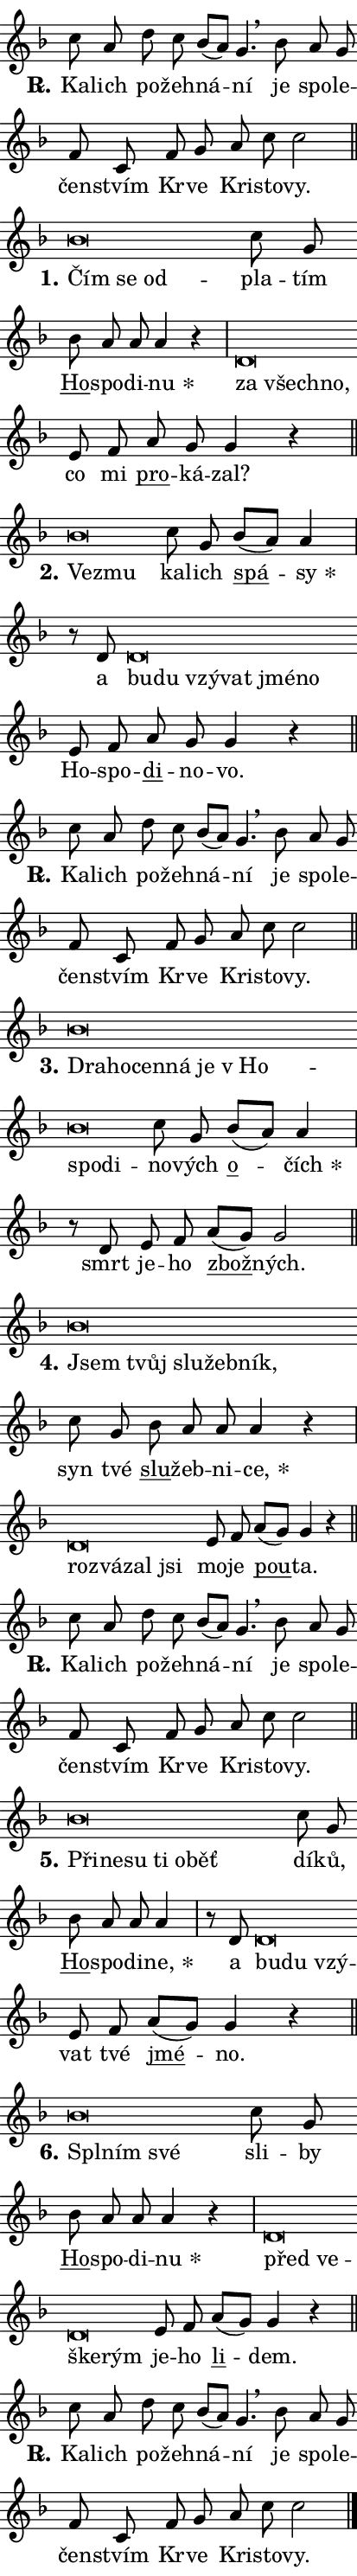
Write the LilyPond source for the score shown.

\version "2.22.1"
\header { tagline = "" }
\paper {
  indent = 0\cm
  top-margin = 0\cm
  right-margin = 0\cm
  bottom-margin = 0\cm
  left-margin = 0\cm
  paper-width = 7\cm
  page-breaking = #ly:one-page-breaking
  system-system-spacing.basic-distance = #11
  score-system-spacing.basic-distance = #11
  ragged-last = ##f
}


%% Author: Thomas Morley
%% https://lists.gnu.org/archive/html/lilypond-user/2020-05/msg00002.html
#(define (line-position grob)
"Returns position of @var[grob} in current system:
   @code{'start}, if at first time-step
   @code{'end}, if at last time-step
   @code{'middle} otherwise
"
  (let* ((col (ly:item-get-column grob))
         (ln (ly:grob-object col 'left-neighbor))
         (rn (ly:grob-object col 'right-neighbor))
         (col-to-check-left (if (ly:grob? ln) ln col))
         (col-to-check-right (if (ly:grob? rn) rn col))
         (break-dir-left
           (and
             (ly:grob-property col-to-check-left 'non-musical #f)
             (ly:item-break-dir col-to-check-left)))
         (break-dir-right
           (and
             (ly:grob-property col-to-check-right 'non-musical #f)
             (ly:item-break-dir col-to-check-right))))
        (cond ((eqv? 1 break-dir-left) 'start)
              ((eqv? -1 break-dir-right) 'end)
              (else 'middle))))

#(define (tranparent-at-line-position vctor)
  (lambda (grob)
  "Relying on @code{line-position} select the relevant enry from @var{vctor}.
Used to determine transparency,"
    (case (line-position grob)
      ((end) (not (vector-ref vctor 0)))
      ((middle) (not (vector-ref vctor 1)))
      ((start) (not (vector-ref vctor 2))))))

noteHeadBreakVisibility =
#(define-music-function (break-visibility)(vector?)
"Makes @code{NoteHead}s transparent relying on @var{break-visibility}"
#{
  \override NoteHead.transparent =
    #(tranparent-at-line-position break-visibility)
#})

#(define delete-ledgers-for-transparent-note-heads
  (lambda (grob)
    "Reads whether a @code{NoteHead} is transparent.
If so this @code{NoteHead} is removed from @code{'note-heads} from
@var{grob}, which is supposed to be @code{LedgerLineSpanner}.
As a result ledgers are not printed for this @code{NoteHead}"
    (let* ((nhds-array (ly:grob-object grob 'note-heads))
           (nhds-list
             (if (ly:grob-array? nhds-array)
                 (ly:grob-array->list nhds-array)
                 '()))
           ;; Relies on the transparent-property being done before
           ;; Staff.LedgerLineSpanner.after-line-breaking is executed.
           ;; This is fragile ...
           (to-keep
             (remove
               (lambda (nhd)
                 (ly:grob-property nhd 'transparent #f))
               nhds-list)))
      ;; TODO find a better method to iterate over grob-arrays, similiar
      ;; to filter/remove etc for lists
      ;; For now rebuilt from scratch
      (set! (ly:grob-object grob 'note-heads)  '())
      (for-each
        (lambda (nhd)
          (ly:pointer-group-interface::add-grob grob 'note-heads nhd))
        to-keep))))

hideNotes = {
  \noteHeadBreakVisibility #begin-of-line-visible
}
unHideNotes = {
  \noteHeadBreakVisibility #all-visible
}

% work-around for resetting accidentals
% https://lilypond.org/doc/v2.23/Documentation/notation/displaying-rhythms#unmetered-music
cadenzaMeasure = {
  \cadenzaOff
  \partial 1024 s1024
  \cadenzaOn
}

#(define-markup-command (accent layout props text) (markup?)
  "Underline accented syllable"
  (interpret-markup layout props
    #{\markup \override #'(offset . 4.3) \underline { #text }#}))

responsum = \markup \concat {
  "R" \hspace #-1.05 \path #0.1 #'((moveto 0 0.07) (lineto 0.9 0.8)) \hspace #0.05 "."
}

\layout {
    \context {
        \Staff
        \remove "Time_signature_engraver"
        \override LedgerLineSpanner.after-line-breaking = #delete-ledgers-for-transparent-note-heads
    }
    \context {
        \Voice {
            \override NoteHead.output-attributes = #'((class . "notehead"))
            \override Hairpin.height = #0.55
        }
    }
    \context {
        \Lyrics {
            \override StanzaNumber.output-attributes = #'((class . "stanzanumber"))
            \override LyricSpace.minimum-distance = #0.9
            \override LyricText.font-name = #"TeX Gyre Schola"
            \override LyricText.font-size = 1
            \override StanzaNumber.font-name = #"TeX Gyre Schola Bold"
            \override StanzaNumber.font-size = 1
        }
    }
}

% magnetic-lyrics.ily
%
%   written by
%     Jean Abou Samra <jean@abou-samra.fr>
%     Werner Lemberg <wl@gnu.org>
%
%   adapted by
%     Jiri Hon <jiri.hon@gmail.com>
%
% Version 2022-Apr-15

% https://www.mail-archive.com/lilypond-user@gnu.org/msg149350.html

#(define (Left_hyphen_pointer_engraver context)
   "Collect syllable-hyphen-syllable occurrences in lyrics and store
them in properties.  This engraver only looks to the left.  For
example, if the lyrics input is @code{foo -- bar}, it does the
following.

@itemize @bullet
@item
Set the @code{text} property of the @code{LyricHyphen} grob between
@q{foo} and @q{bar} to @code{foo}.

@item
Set the @code{left-hyphen} property of the @code{LyricText} grob with
text @q{foo} to the @code{LyricHyphen} grob between @q{foo} and
@q{bar}.
@end itemize

Use this auxiliary engraver in combination with the
@code{lyric-@/text::@/apply-@/magnetic-@/offset!} hook."
   (let ((hyphen #f)
         (text #f))
     (make-engraver
      (acknowledgers
       ((lyric-syllable-interface engraver grob source-engraver)
        (set! text grob)))
      (end-acknowledgers
       ((lyric-hyphen-interface engraver grob source-engraver)
        ;(when (not (grob::has-interface grob 'lyric-space-interface))
          (set! hyphen grob)));)
      ((stop-translation-timestep engraver)
       (when (and text hyphen)
         (ly:grob-set-object! text 'left-hyphen hyphen))
       (set! text #f)
       (set! hyphen #f)))))

#(define (lyric-text::apply-magnetic-offset! grob)
   "If the space between two syllables is less than the value in
property @code{LyricText@/.details@/.squash-threshold}, move the right
syllable to the left so that it gets concatenated with the left
syllable.

Use this function as a hook for
@code{LyricText@/.after-@/line-@/breaking} if the
@code{Left_@/hyphen_@/pointer_@/engraver} is active."
   (let ((hyphen (ly:grob-object grob 'left-hyphen #f)))
     (when hyphen
       (let ((left-text (ly:spanner-bound hyphen LEFT)))
         (when (grob::has-interface left-text 'lyric-syllable-interface)
           (let* ((common (ly:grob-common-refpoint grob left-text X))
                  (this-x-ext (ly:grob-extent grob common X))
                  (left-x-ext
                   (begin
                     ;; Trigger magnetism for left-text.
                     (ly:grob-property left-text 'after-line-breaking)
                     (ly:grob-extent left-text common X)))
                  ;; `delta` is the gap width between two syllables.
                  (delta (- (interval-start this-x-ext)
                            (interval-end left-x-ext)))
                  (details (ly:grob-property grob 'details))
                  (threshold (assoc-get 'squash-threshold details 0.2)))
             (when (< delta threshold)
               (let* (;; We have to manipulate the input text so that
                      ;; ligatures crossing syllable boundaries are not
                      ;; disabled.  For languages based on the Latin
                      ;; script this is essentially a beautification.
                      ;; However, for non-Western scripts it can be a
                      ;; necessity.
                      (lt (ly:grob-property left-text 'text))
                      (rt (ly:grob-property grob 'text))
                      (is-space (grob::has-interface hyphen 'lyric-space-interface))
                      (space (if is-space " " ""))
                      (space-markup (grob-interpret-markup grob " "))
                      (space-size (interval-length (ly:stencil-extent space-markup X)))
                      (extra-delta (if is-space space-size 0))
                      ;; Append new syllable.
                      (ltrt-space (if (and (string? lt) (string? rt))
                                (string-append lt space rt)
                                (make-concat-markup (list lt space rt))))
                      ;; Right-align `ltrt` to the right side.
                      (ltrt-space-markup (grob-interpret-markup
                               grob
                               (make-translate-markup
                                (cons (interval-length this-x-ext) 0)
                                (make-right-align-markup ltrt-space)))))
                 (begin
                   ;; Don't print `left-text`.
                   (ly:grob-set-property! left-text 'stencil #f)
                   ;; Set text and stencil (which holds all collected
                   ;; syllables so far) and shift it to the left.
                   (ly:grob-set-property! grob 'text ltrt-space)
                   (ly:grob-set-property! grob 'stencil ltrt-space-markup)
                   (ly:grob-translate-axis! grob (- (- delta extra-delta)) X))))))))))


#(define (lyric-hyphen::displace-bounds-first grob)
   ;; Make very sure this callback isn't triggered too early.
   (let ((left (ly:spanner-bound grob LEFT))
         (right (ly:spanner-bound grob RIGHT)))
     (ly:grob-property left 'after-line-breaking)
     (ly:grob-property right 'after-line-breaking)
     (ly:lyric-hyphen::print grob)))

squashThreshold = #0.4

\layout {
  \context {
    \Lyrics
    \consists #Left_hyphen_pointer_engraver
    \override LyricText.after-line-breaking =
      #lyric-text::apply-magnetic-offset!
    \override LyricHyphen.stencil = #lyric-hyphen::displace-bounds-first
    \override LyricText.details.squash-threshold = \squashThreshold
    \override LyricHyphen.minimum-distance = 0
    \override LyricHyphen.minimum-length = \squashThreshold
  }
}

squash = \override LyricText.details.squash-threshold = 9999
unSquash = \override LyricText.details.squash-threshold = \squashThreshold

left = \override LyricText.self-alignment-X = #LEFT
unLeft = \revert LyricText.self-alignment-X

starOffset = #(lambda (grob) 
                (let ((x_offset (ly:self-alignment-interface::aligned-on-x-parent grob)))
                  (if (= x_offset 0) 0 (+ x_offset 1.2))))

star = #(define-music-function (syllable)(string?)
"Append star separator at the end of a syllable"
#{
  \once \override LyricText.X-offset = #starOffset
  \lyricmode { \markup {
    #syllable
    \override #'((font-name . "TeX Gyre Schola Bold")) \hspace #0.2 \lower #0.65 \larger "*"
  } }
#})

starAccent = #(define-music-function (syllable)(string?)
"Append star separator at the end of a syllable and make accent"
#{
  \once \override LyricText.X-offset = #starOffset
  \lyricmode { \markup {
    \accent #syllable
    \override #'((font-name . "TeX Gyre Schola Bold")) \hspace #0.2 \lower #0.65 \larger "*"
  } }
#})

breath = #(define-music-function (syllable)(string?)
"Append breathing indicator at the end of a syllable"
#{
  \lyricmode { \markup { #syllable "+" } }
#})

optionalBreath = #(define-music-function (syllable)(string?)
"Append optional breathing indicator at the end of a syllable"
#{
  \lyricmode { \markup { #syllable "(+)" } }
#})


\score {
    <<
        \new Voice = "melody" { \cadenzaOn \key f \major \relative { c''8 a d c bes[( a)] g4. \breathe \bar "" bes8 a g \bar "" f c \bar "" f g \bar "" a c c2 \cadenzaMeasure \bar "||" \break }
\relative { bes'\breve*1/16 \hideNotes \breve*1/16 \breve*1/16 \bar "" \unHideNotes c8 g \bar "" bes a a a4 r \cadenzaMeasure \bar "|" d,\breve*1/16 \hideNotes \breve*1/16 \breve*1/16 \bar "" \unHideNotes e8 f \bar "" a g g4 r \cadenzaMeasure \bar "||" \break }
\relative { bes'\breve*1/16 \hideNotes \breve*1/16 \bar "" \unHideNotes c8 g \bar "" bes[( a)] a4 \cadenzaMeasure \bar "|" r8 d, d\breve*1/16 \hideNotes \breve*1/16 \bar "" \breve*1/16 \bar "" \breve*1/16 \bar "" \breve*1/16 \breve*1/16 \bar "" \unHideNotes e8 f \bar "" a g g4 r \cadenzaMeasure \bar "||" \break }
\relative { c''8 a d c bes[( a)] g4. \breathe \bar "" bes8 a g \bar "" f c \bar "" f g \bar "" a c c2 \cadenzaMeasure \bar "||" \break }
\relative { bes'\breve*1/16 \hideNotes \breve*1/16 \bar "" \breve*1/16 \bar "" \breve*1/16 \bar "" \breve*1/16 \bar "" \breve*1/16 \bar "" \breve*1/16 \breve*1/16 \bar "" \unHideNotes c8 g \bar "" bes[( a)] a4 \cadenzaMeasure \bar "|" r8 d, e f \bar "" a[( g)] g2 \cadenzaMeasure \bar "||" \break }
\relative { bes'\breve*1/16 \hideNotes \breve*1/16 \bar "" \breve*1/16 \bar "" \breve*1/16 \breve*1/16 \bar "" \unHideNotes c8 g \bar "" bes a a a4 r \cadenzaMeasure \bar "|" d,\breve*1/16 \hideNotes \breve*1/16 \bar "" \breve*1/16 \breve*1/16 \bar "" \unHideNotes e8 f \bar "" a[( g)] g4 r \cadenzaMeasure \bar "||" \break }
\relative { c''8 a d c bes[( a)] g4. \breathe \bar "" bes8 a g \bar "" f c \bar "" f g \bar "" a c c2 \cadenzaMeasure \bar "||" \break }
\relative { bes'\breve*1/16 \hideNotes \breve*1/16 \bar "" \breve*1/16 \bar "" \breve*1/16 \bar "" \breve*1/16 \breve*1/16 \bar "" \unHideNotes c8 g \bar "" bes a a a4 \cadenzaMeasure \bar "|" r8 d, d\breve*1/16 \hideNotes \breve*1/16 \breve*1/16 \bar "" \unHideNotes e8 f \bar "" a[( g)] g4 r \cadenzaMeasure \bar "||" \break }
\relative { bes'\breve*1/16 \hideNotes \breve*1/16 \breve*1/16 \bar "" \unHideNotes c8 g \bar "" bes a a a4 r \cadenzaMeasure \bar "|" d,\breve*1/16 \hideNotes \breve*1/16 \bar "" \breve*1/16 \breve*1/16 \bar "" \unHideNotes e8 f \bar "" a[( g)] g4 r \cadenzaMeasure \bar "||" \break }
\relative { c''8 a d c bes[( a)] g4. \breathe \bar "" bes8 a g \bar "" f c \bar "" f g \bar "" a c c2 \cadenzaMeasure \bar "||" \break } \bar "|." }
        \new Lyrics \lyricsto "melody" { \lyricmode { \set stanza = \responsum
Ka -- lich po -- žeh -- ná -- ní je spo -- le -- čen -- stvím Kr -- ve Kri -- sto -- vy.
\set stanza = "1."
\left Čím \squash se od -- \unLeft \unSquash pla -- tím \markup \accent Ho -- spo -- di -- \star nu \left za \squash všech -- no, \unLeft \unSquash co mi \markup \accent pro -- ká -- zal?
\set stanza = "2."
\left Ve -- \squash zmu \unLeft \unSquash ka -- lich \markup \accent spá -- \star sy a \left bu -- \squash du vzý -- vat jmé -- no \unLeft \unSquash Ho -- spo -- \markup \accent di -- no -- vo.
\set stanza = \responsum
Ka -- lich po -- žeh -- ná -- ní je spo -- le -- čen -- stvím Kr -- ve Kri -- sto -- vy.
\set stanza = "3."
\left Dra -- \squash ho -- cen -- ná je "v Ho" -- spo -- di -- \unLeft \unSquash no -- vých \markup \accent o -- \star čích smrt je -- ho \markup \accent zbož -- ných.
\set stanza = "4."
\left Jsem \squash tvůj slu -- žeb -- ník, \unLeft \unSquash syn tvé \markup \accent slu -- žeb -- ni -- \star ce, \left roz -- \squash vá -- zal jsi \unLeft \unSquash mo -- je \markup \accent pou -- ta.
\set stanza = \responsum
Ka -- lich po -- žeh -- ná -- ní je spo -- le -- čen -- stvím Kr -- ve Kri -- sto -- vy.
\set stanza = "5."
\left Při -- \squash ne -- su ti o -- běť \unLeft \unSquash dí -- ků, \markup \accent Ho -- spo -- di -- \star ne, a \left bu -- \squash du vzý -- \unLeft \unSquash vat tvé \markup \accent jmé -- no.
\set stanza = "6."
\left Spl -- \squash ním své \unLeft \unSquash sli -- by \markup \accent Ho -- spo -- di -- \star nu \left před \squash ve -- ške -- rým \unLeft \unSquash je -- ho \markup \accent li -- dem.
\set stanza = \responsum
Ka -- lich po -- žeh -- ná -- ní je spo -- le -- čen -- stvím Kr -- ve Kri -- sto -- vy. } }
    >>
    \layout {}
}
